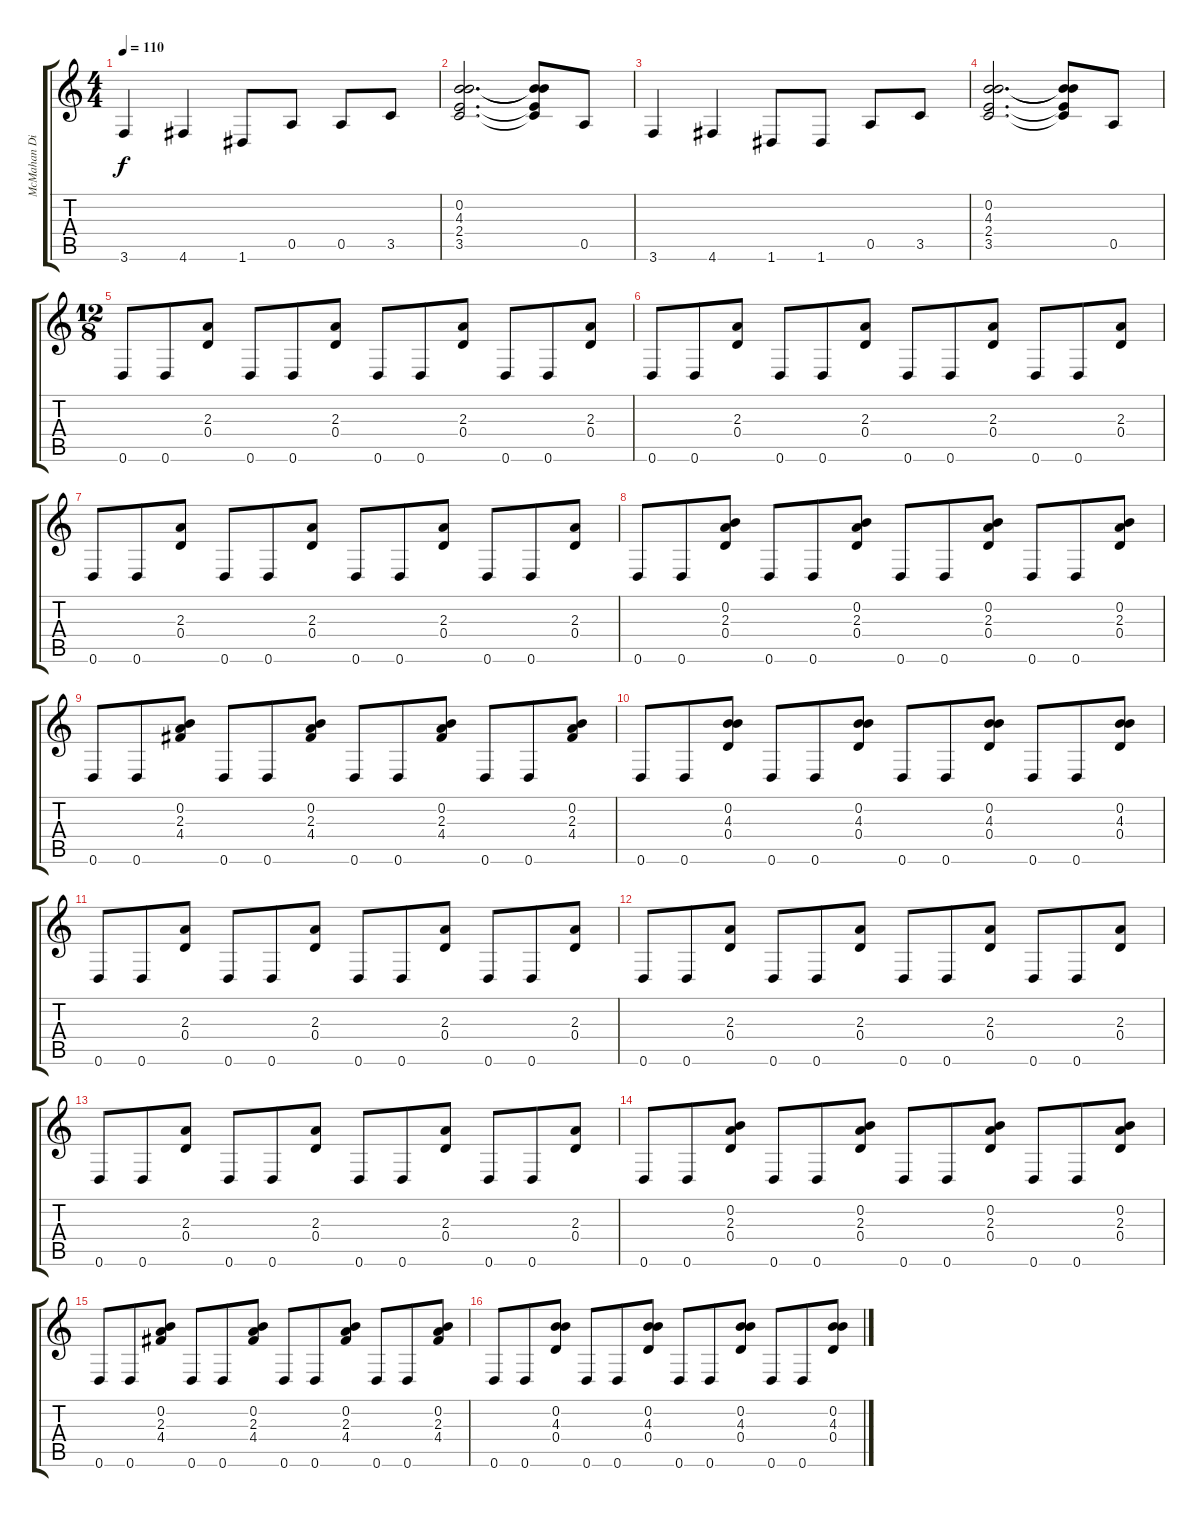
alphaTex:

\track ("McMahan Dist." "McMahan Di") {instrument distortionguitar}
\staff {score tabs}
\tuning (E4 B3 G3 D3 A2 D2) {hide}
\ts (4 4)
\tempo 110
\clef g2
\ks c
3.6.4{dy f} 4.6.4 1.6.8 0.5.8 0.5.8 3.5.8 |
(0.2 4.3 2.4 3.5).2{d} (0.2{t} 4.3{t} 2.4{t} 3.5{t}).8 0.5.8 |
3.6.4 4.6.4 1.6.8 1.6.8 0.5.8 3.5.8 |
(0.2 4.3 2.4 3.5).2{d} (0.2{t} 4.3{t} 2.4{t} 3.5{t}).8 0.5.8 |
\ts (12 8)
0.6.8 0.6.8 (2.3 0.4).8 0.6.8 0.6.8 (2.3 0.4).8 0.6.8 0.6.8 (2.3 0.4).8 0.6.8 0.6.8 (2.3 0.4).8 |
0.6.8 0.6.8 (2.3 0.4).8 0.6.8 0.6.8 (2.3 0.4).8 0.6.8 0.6.8 (2.3 0.4).8 0.6.8 0.6.8 (2.3 0.4).8 |
0.6.8 0.6.8 (2.3 0.4).8 0.6.8 0.6.8 (2.3 0.4).8 0.6.8 0.6.8 (2.3 0.4).8 0.6.8 0.6.8 (2.3 0.4).8 |
0.6.8 0.6.8 (0.2 2.3 0.4).8 0.6.8 0.6.8 (0.2 2.3 0.4).8 0.6.8 0.6.8 (0.2 2.3 0.4).8 0.6.8 0.6.8 (0.2 2.3 0.4).8 |
0.6.8 0.6.8 (0.2 2.3 4.4).8 0.6.8 0.6.8 (0.2 2.3 4.4).8 0.6.8 0.6.8 (0.2 2.3 4.4).8 0.6.8 0.6.8 (0.2 2.3 4.4).8 |
0.6.8 0.6.8 (0.2 4.3 0.4).8 0.6.8 0.6.8 (0.2 4.3 0.4).8 0.6.8 0.6.8 (0.2 4.3 0.4).8 0.6.8 0.6.8 (0.2 4.3 0.4).8 |
0.6.8 0.6.8 (2.3 0.4).8 0.6.8 0.6.8 (2.3 0.4).8 0.6.8 0.6.8 (2.3 0.4).8 0.6.8 0.6.8 (2.3 0.4).8 |
0.6.8 0.6.8 (2.3 0.4).8 0.6.8 0.6.8 (2.3 0.4).8 0.6.8 0.6.8 (2.3 0.4).8 0.6.8 0.6.8 (2.3 0.4).8 |
0.6.8 0.6.8 (2.3 0.4).8 0.6.8 0.6.8 (2.3 0.4).8 0.6.8 0.6.8 (2.3 0.4).8 0.6.8 0.6.8 (2.3 0.4).8 |
0.6.8 0.6.8 (0.2 2.3 0.4).8 0.6.8 0.6.8 (0.2 2.3 0.4).8 0.6.8 0.6.8 (0.2 2.3 0.4).8 0.6.8 0.6.8 (0.2 2.3 0.4).8 |
0.6.8 0.6.8 (0.2 2.3 4.4).8 0.6.8 0.6.8 (0.2 2.3 4.4).8 0.6.8 0.6.8 (0.2 2.3 4.4).8 0.6.8 0.6.8 (0.2 2.3 4.4).8 |
0.6.8 0.6.8 (0.2 4.3 0.4).8 0.6.8 0.6.8 (0.2 4.3 0.4).8 0.6.8 0.6.8 (0.2 4.3 0.4).8 0.6.8 0.6.8 (0.2 4.3 0.4).8
